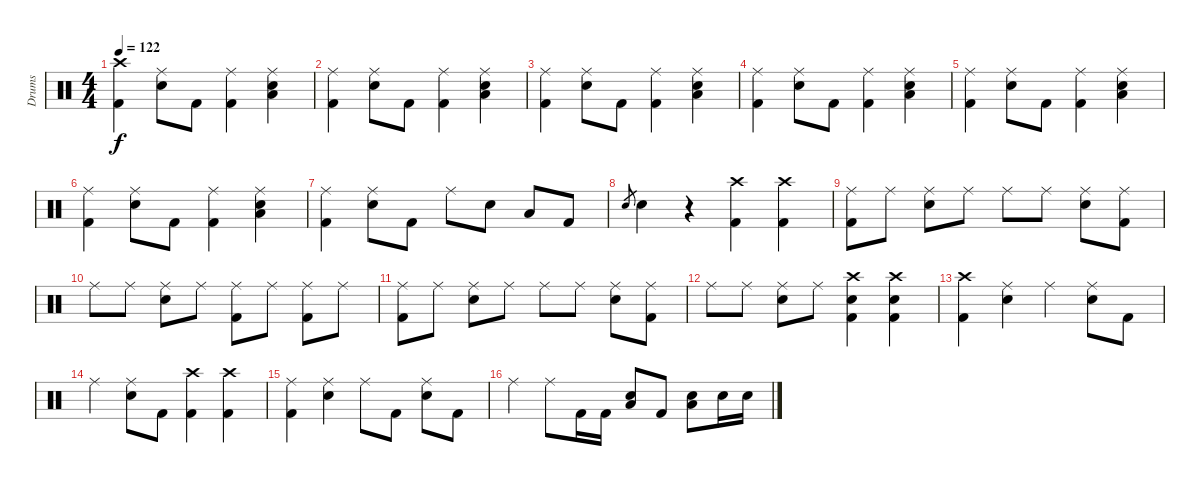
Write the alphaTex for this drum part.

\track ("Drums" "Drums") {instrument percussion}
\staff {score}
\articulation defaults
\ts (4 4)
\tempo 122
\clef neutral
\ks c
("Crash high (hit)" "Kick (hit) 2").4{dy f} ("Ride (middle)" "Electric Snare (hit)").8 "Kick (hit) 2".8 ("Ride (middle)" "Kick (hit) 2").4 ("Ride (middle)" "Low Tom (hit)" "Electric Snare (hit)").4 |
("Ride (middle)" "Kick (hit) 2").4 ("Ride (middle)" "Electric Snare (hit)").8 "Kick (hit) 2".8 ("Ride (middle)" "Kick (hit) 2").4 ("Ride (middle)" "Low Tom (hit)" "Electric Snare (hit)").4 |
("Ride (middle)" "Kick (hit) 2").4 ("Ride (middle)" "Electric Snare (hit)").8 "Kick (hit) 2".8 ("Ride (middle)" "Kick (hit) 2").4 ("Ride (middle)" "Low Tom (hit)" "Electric Snare (hit)").4 |
("Ride (middle)" "Kick (hit) 2").4 ("Ride (middle)" "Electric Snare (hit)").8 "Kick (hit) 2".8 ("Ride (middle)" "Kick (hit) 2").4 ("Ride (middle)" "Low Tom (hit)" "Electric Snare (hit)").4 |
("Ride (middle)" "Kick (hit) 2").4 ("Ride (middle)" "Electric Snare (hit)").8 "Kick (hit) 2".8 ("Ride (middle)" "Kick (hit) 2").4 ("Ride (middle)" "Low Tom (hit)" "Electric Snare (hit)").4 |
("Ride (middle)" "Kick (hit) 2").4 ("Ride (middle)" "Electric Snare (hit)").8 "Kick (hit) 2".8 ("Ride (middle)" "Kick (hit) 2").4 ("Ride (middle)" "Low Tom (hit)" "Electric Snare (hit)").4 |
("Ride (middle)" "Kick (hit) 2").4 ("Ride (middle)" "Electric Snare (hit)").8 "Kick (hit) 2".8 "Ride (middle)".8 "Electric Snare (hit)".8 "Low Tom (hit)".8 "Kick (hit) 2".8 |
"Electric Snare (hit)".8{gr} "Electric Snare (hit)".4 r.4 ("Crash high (hit)" "Kick (hit) 2").4 ("Crash high (hit)" "Kick (hit) 2").4 |
("Ride (middle)" "Kick (hit) 2").8 "Ride (middle)".8 ("Ride (middle)" "Electric Snare (hit)").8 "Ride (middle)".8 "Ride (middle)".8 "Ride (middle)".8 ("Ride (middle)" "Electric Snare (hit)").8 ("Ride (middle)" "Kick (hit) 2").8 |
"Ride (middle)".8 "Ride (middle)".8 ("Ride (middle)" "Electric Snare (hit)").8 "Ride (middle)".8 ("Ride (middle)" "Kick (hit) 2").8 "Ride (middle)".8 ("Ride (middle)" "Kick (hit) 2").8 "Ride (middle)".8 |
("Ride (middle)" "Kick (hit) 2").8 "Ride (middle)".8 ("Ride (middle)" "Electric Snare (hit)").8 "Ride (middle)".8 "Ride (middle)".8 "Ride (middle)".8 ("Ride (middle)" "Electric Snare (hit)").8 ("Ride (middle)" "Kick (hit) 2").8 |
"Ride (middle)".8 "Ride (middle)".8 ("Ride (middle)" "Electric Snare (hit)").8 "Ride (middle)".8 ("Crash high (hit)" "Electric Snare (hit)" "Kick (hit) 2").4 ("Crash high (hit)" "Electric Snare (hit)" "Kick (hit) 2").4 |
("Crash high (hit)" "Kick (hit) 2").4 ("Ride (middle)" "Electric Snare (hit)").4 "Ride (middle)".4 ("Ride (middle)" "Electric Snare (hit)").8 "Kick (hit) 2".8 |
"Ride (middle)".4 ("Ride (middle)" "Electric Snare (hit)").8 "Kick (hit) 2".8 ("Crash high (hit)" "Kick (hit) 2").4 ("Crash high (hit)" "Kick (hit) 2").4 |
("Ride (middle)" "Kick (hit) 2").4 ("Ride (middle)" "Electric Snare (hit)").4 "Ride (middle)".8 "Kick (hit) 2".8 ("Ride (middle)" "Electric Snare (hit)").8 "Kick (hit) 2".8 |
"Ride (middle)".4 "Ride (middle)".8 "Kick (hit) 2".16 "Kick (hit) 2".16 ("Low Tom (hit)" "Electric Snare (hit)").8 "Kick (hit) 2".8 ("Low Tom (hit)" "Electric Snare (hit)").8 "Electric Snare (hit)".16 "Electric Snare (hit)".16
